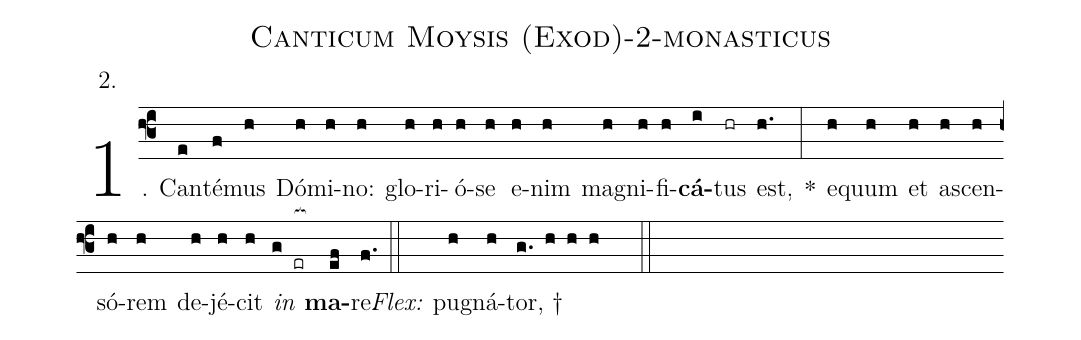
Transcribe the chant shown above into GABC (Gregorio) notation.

name: Canticum Moysis (Exod)-2-monasticus;
annotation: 2.;
%%
(f3)1. Can(e)té(f)mus(h) Dó(h)mi(h)no:(h) glo(h)ri(h)ó(h)se(h) e(h)nim(h) ma(h)gni(h)fi(h)<b>cá</b>(i)tus(hr) est,(h.) *(:) e(h)quum(h) et(h) a(h)scen(h)só(h)rem(h) de(h)jé(h)cit(h) <i>in</i>(g er[ocb:1{]) <b>ma</b>(ef[ocb:0}])re.(f.) (::)
<i>Flex:</i>()  pu(h)gná(h)tor, †(g. h h h  ::)
